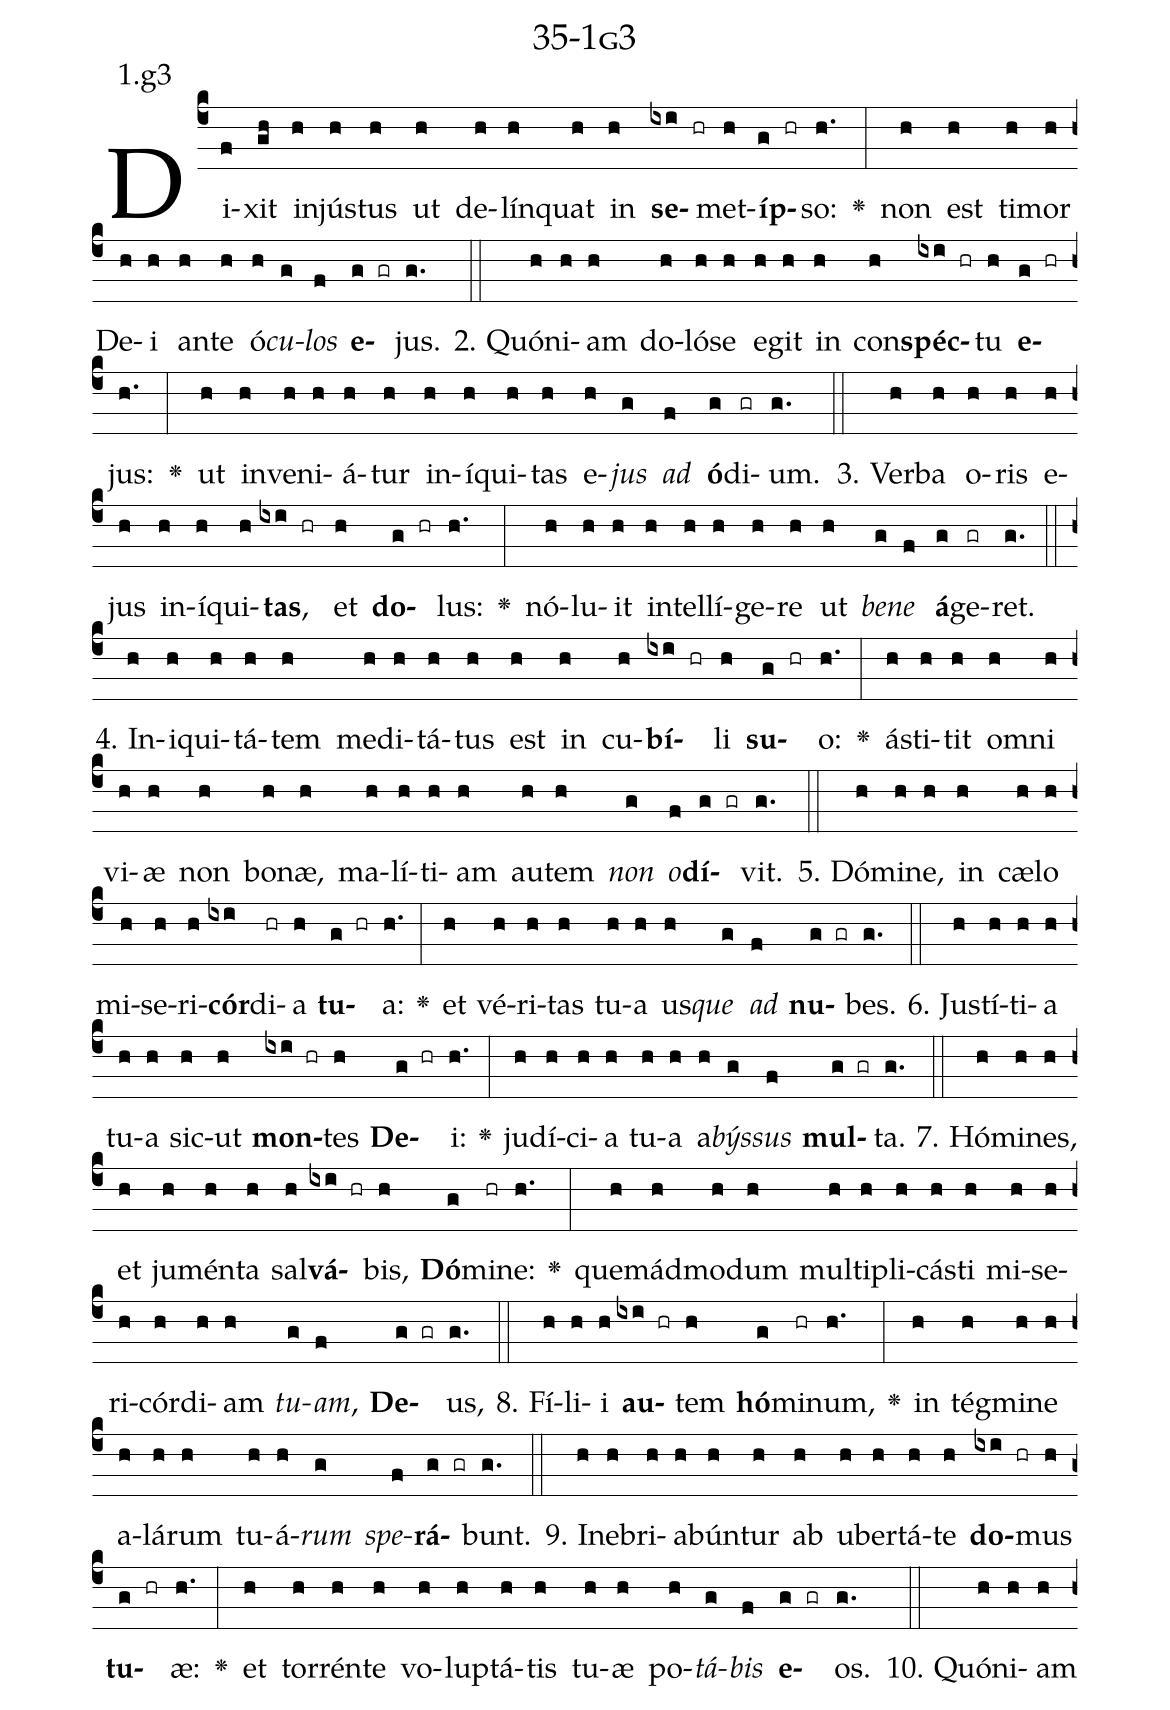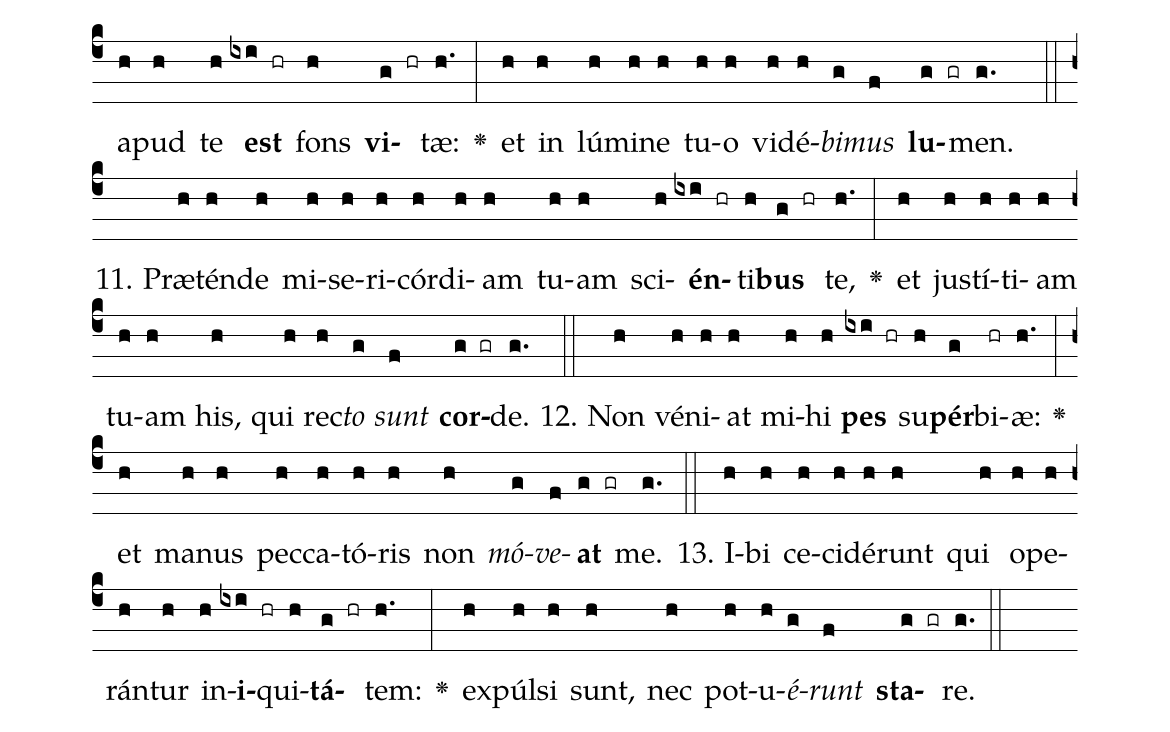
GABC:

name: 35-1g3;
annotation: 1.g3;
%%
(c4)Di(f)xit(gh) in(h)jús(h)tus(h) ut(h) de(h)lín(h)quat(h) in(h) <b>se</b>(ixi hr)met(h)<b>íp</b>(g hr)so:(h.) <v>\greheightstar</v>(:) non(h) est(h) ti(h)mor(h) De(h)i(h) an(h)te(h) ó(h)<i>cu</i>(g)<i>los</i>(f) <b>e</b>(g gr)jus.(g.) (::)
2. Quón(h)i(h)am(h) do(h)ló(h)se(h) e(h)git(h) in(h) con(h)<b>spéc</b>(ixi hr)tu(h) <b>e</b>(g hr)jus:(h.) <v>\greheightstar</v>(:) ut(h) in(h)ve(h)ni(h)á(h)tur(h) in(h)í(h)qui(h)tas(h) e(h)<i>jus</i>(g) <i>ad</i>(f) <b>ó</b>(g)di(gr)um.(g.) (::)
3. Ver(h)ba(h) o(h)ris(h) e(h)jus(h) in(h)í(h)qui(h)<b>tas</b>,(ixi hr) et(h) <b>do</b>(g hr)lus:(h.) <v>\greheightstar</v>(:) nó(h)lu(h)it(h) in(h)tel(h)lí(h)ge(h)re(h) ut(h) <i>be</i>(g)<i>ne</i>(f) <b>á</b>(g)ge(gr)ret.(g.) (::)
4. In(h)i(h)qui(h)tá(h)tem(h) me(h)di(h)tá(h)tus(h) est(h) in(h) cu(h)<b>bí</b>(ixi hr)li(h) <b>su</b>(g hr)o:(h.) <v>\greheightstar</v>(:) á(h)sti(h)tit(h) om(h)ni(h) vi(h)æ(h) non(h) bo(h)næ,(h) ma(h)lí(h)ti(h)am(h) au(h)tem(h) <i>non</i>(g) <i>o</i>(f)<b>dí</b>(g gr)vit.(g.) (::)
5. Dó(h)mi(h)ne,(h) in(h) cæ(h)lo(h) mi(h)se(h)ri(h)<b>cór</b>(ixi)di(hr)a(h) <b>tu</b>(g hr)a:(h.) <v>\greheightstar</v>(:) et(h) vé(h)ri(h)tas(h) tu(h)a(h) us(h)<i>que</i>(g) <i>ad</i>(f) <b>nu</b>(g gr)bes.(g.) (::)
6. Jus(h)tí(h)ti(h)a(h) tu(h)a(h) sic(h)ut(h) <b>mon</b>(ixi hr)tes(h) <b>De</b>(g hr)i:(h.) <v>\greheightstar</v>(:) ju(h)dí(h)ci(h)a(h) tu(h)a(h) a(h)<i>býs</i>(g)<i>sus</i>(f) <b>mul</b>(g gr)ta.(g.) (::)
7. Hó(h)mi(h)nes,(h) et(h) ju(h)mén(h)ta(h) sal(h)<b>vá</b>(ixi hr)bis,(h) <b>Dó</b>(g)mi(hr)ne:(h.) <v>\greheightstar</v>(:) quem(h)ád(h)mo(h)dum(h) mul(h)ti(h)pli(h)cás(h)ti(h) mi(h)se(h)ri(h)cór(h)di(h)am(h) <i>tu</i>(g)<i>am</i>,(f) <b>De</b>(g gr)us,(g.) (::)
8. Fí(h)li(h)i(h) <b>au</b>(ixi hr)tem(h) <b>hó</b>(g)mi(hr)num,(h.) <v>\greheightstar</v>(:) in(h) tég(h)mi(h)ne(h) a(h)lá(h)rum(h) tu(h)á(h)<i>rum</i>(g) <i>spe</i>(f)<b>rá</b>(g gr)bunt.(g.) (::)
9. In(h)e(h)bri(h)a(h)bún(h)tur(h) ab(h) u(h)ber(h)tá(h)te(h) <b>do</b>(ixi hr)mus(h) <b>tu</b>(g hr)æ:(h.) <v>\greheightstar</v>(:) et(h) tor(h)rén(h)te(h) vo(h)lup(h)tá(h)tis(h) tu(h)æ(h) po(h)<i>tá</i>(g)<i>bis</i>(f) <b>e</b>(g gr)os.(g.) (::)
10. Quón(h)i(h)am(h) a(h)pud(h) te(h) <b>est</b>(ixi hr) fons(h) <b>vi</b>(g hr)tæ:(h.) <v>\greheightstar</v>(:) et(h) in(h) lú(h)mi(h)ne(h) tu(h)o(h) vi(h)dé(h)<i>bi</i>(g)<i>mus</i>(f) <b>lu</b>(g gr)men.(g.) (::)
11. Præ(h)tén(h)de(h) mi(h)se(h)ri(h)cór(h)di(h)am(h) tu(h)am(h) sci(h)<b>én</b>(ixi hr)ti(h)<b>bus</b>(g hr) te,(h.) <v>\greheightstar</v>(:) et(h) jus(h)tí(h)ti(h)am(h) tu(h)am(h) his,(h) qui(h) rec(h)<i>to</i>(g) <i>sunt</i>(f) <b>cor</b>(g gr)de.(g.) (::)
12. Non(h) vé(h)ni(h)at(h) mi(h)hi(h) <b>pes</b>(ixi hr) su(h)<b>pér</b>(g)bi(hr)æ:(h.) <v>\greheightstar</v>(:) et(h) ma(h)nus(h) pec(h)ca(h)tó(h)ris(h) non(h) <i>mó</i>(g)<i>ve</i>(f)<b>at</b>(g gr) me.(g.) (::)
13. I(h)bi(h) ce(h)ci(h)dé(h)runt(h) qui(h) o(h)pe(h)rán(h)tur(h) in(h)<b>i</b>(ixi hr)qui(h)<b>tá</b>(g hr)tem:(h.) <v>\greheightstar</v>(:) ex(h)púl(h)si(h) sunt,(h) nec(h) pot(h)u(h)<i>é</i>(g)<i>runt</i>(f) <b>sta</b>(g gr)re.(g.) (::)
